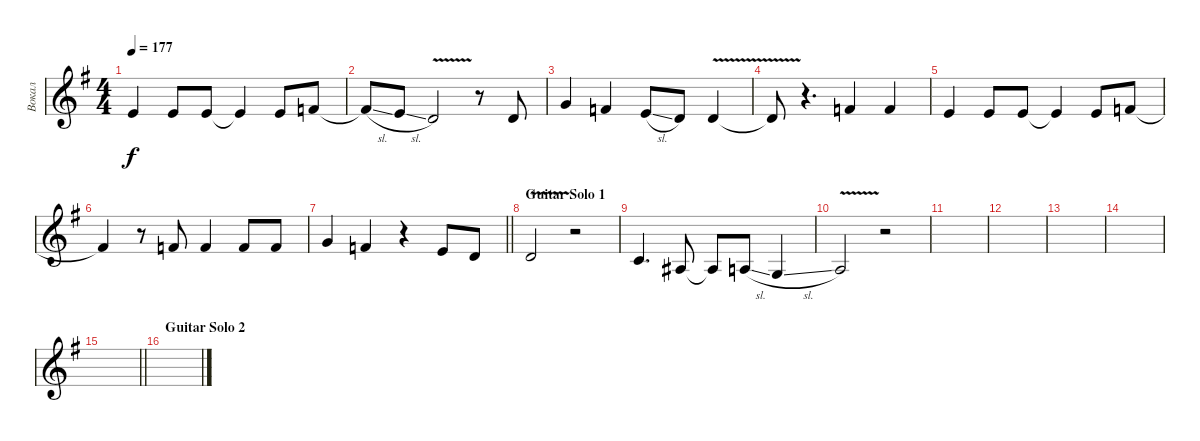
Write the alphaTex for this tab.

\track ("Вокал" "Вокал") {instrument trumpet}
\staff {score}
\tuning (E4 B3 G3 D3 A2 E2) {hide}
\ts (4 4)
\tempo 177
\clef g2
\ks eminor
5.2{t}.4{dy f} 5.2.8 5.2.8 5.2{t}.4 5.2.8 6.2.8 |
6.2{sl t}.8 5.2{sl}.8 3.2{v}.2 r.8 3.2.8 |
3.1.4 6.2.4 5.2{sl}.8 3.2.8 3.2{v}.4 |
3.2{t}.8 r.4{d} 6.2.4 6.2.4 |
5.2.4 5.2.8 5.2.8 5.2{t}.4 5.2.8 6.2.8 |
6.2{t}.4 r.8 6.2.8 6.2.4 6.2.8 6.2.8 |
\barLineRight lightlight
3.1.4 6.2.4 r.4 5.2.8 3.2.8 |
\section ("" "Guitar Solo 1")
3.2{v}.2 r.2 |
5.3.4{d} 3.3.8 3.3{t}.8 2.3{sl}.8 0.3{sl}.4 |
2.3{v}.2 r.2 |
|
|
|
|
\barLineRight lightlight
|
\section ("" "Guitar Solo 2")
